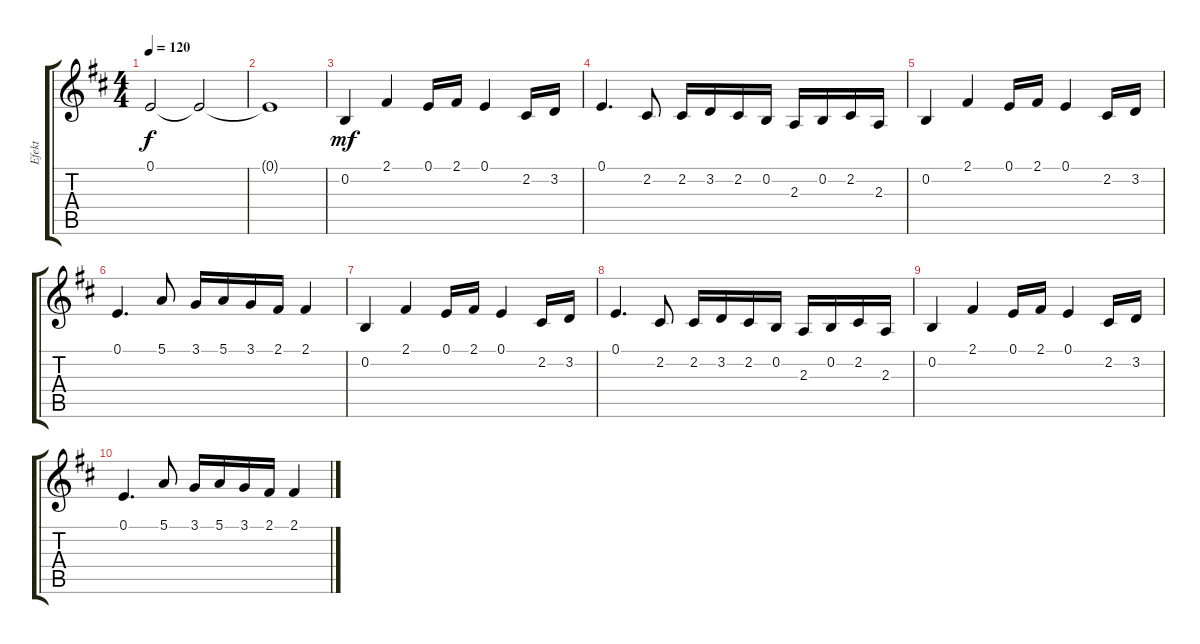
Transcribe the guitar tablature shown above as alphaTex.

\track ("Efekt" "Efekt") {instrument stringensemble1}
\staff {score tabs}
\tuning (E4 B3 G3 D3 A2 E2) {hide}
\ts (4 4)
\tempo 120
\clef g2
\ks d
0.1{t}.2{dy f} 0.1{t}.2 |
0.1{t}.1 |
0.2.4{dy mf beam Up} 2.1.4{beam Up} 0.1.16{beam Up} 2.1.16{beam Up} 0.1.4{beam Up} 2.2.16{beam Up} 3.2.16{beam Up} |
0.1.4{d} 2.2.8 2.2.16 3.2.16 2.2.16 0.2.16 2.3.16 0.2.16 2.2.16 2.3.16 |
0.2.4{beam Up} 2.1.4{beam Up} 0.1.16{beam Up} 2.1.16{beam Up} 0.1.4{beam Up} 2.2.16{beam Up} 3.2.16{beam Up} |
0.1.4{d} 5.1.8 3.1.16 5.1.16 3.1.16 2.1.16 2.1.4 |
0.2.4{beam Up} 2.1.4{beam Up} 0.1.16{beam Up} 2.1.16{beam Up} 0.1.4{beam Up} 2.2.16{beam Up} 3.2.16{beam Up} |
0.1.4{d} 2.2.8 2.2.16 3.2.16 2.2.16 0.2.16 2.3.16 0.2.16 2.2.16 2.3.16 |
0.2.4{beam Up} 2.1.4{beam Up} 0.1.16{beam Up} 2.1.16{beam Up} 0.1.4{beam Up} 2.2.16{beam Up} 3.2.16{beam Up} |
0.1.4{d} 5.1.8 3.1.16 5.1.16 3.1.16 2.1.16 2.1.4
